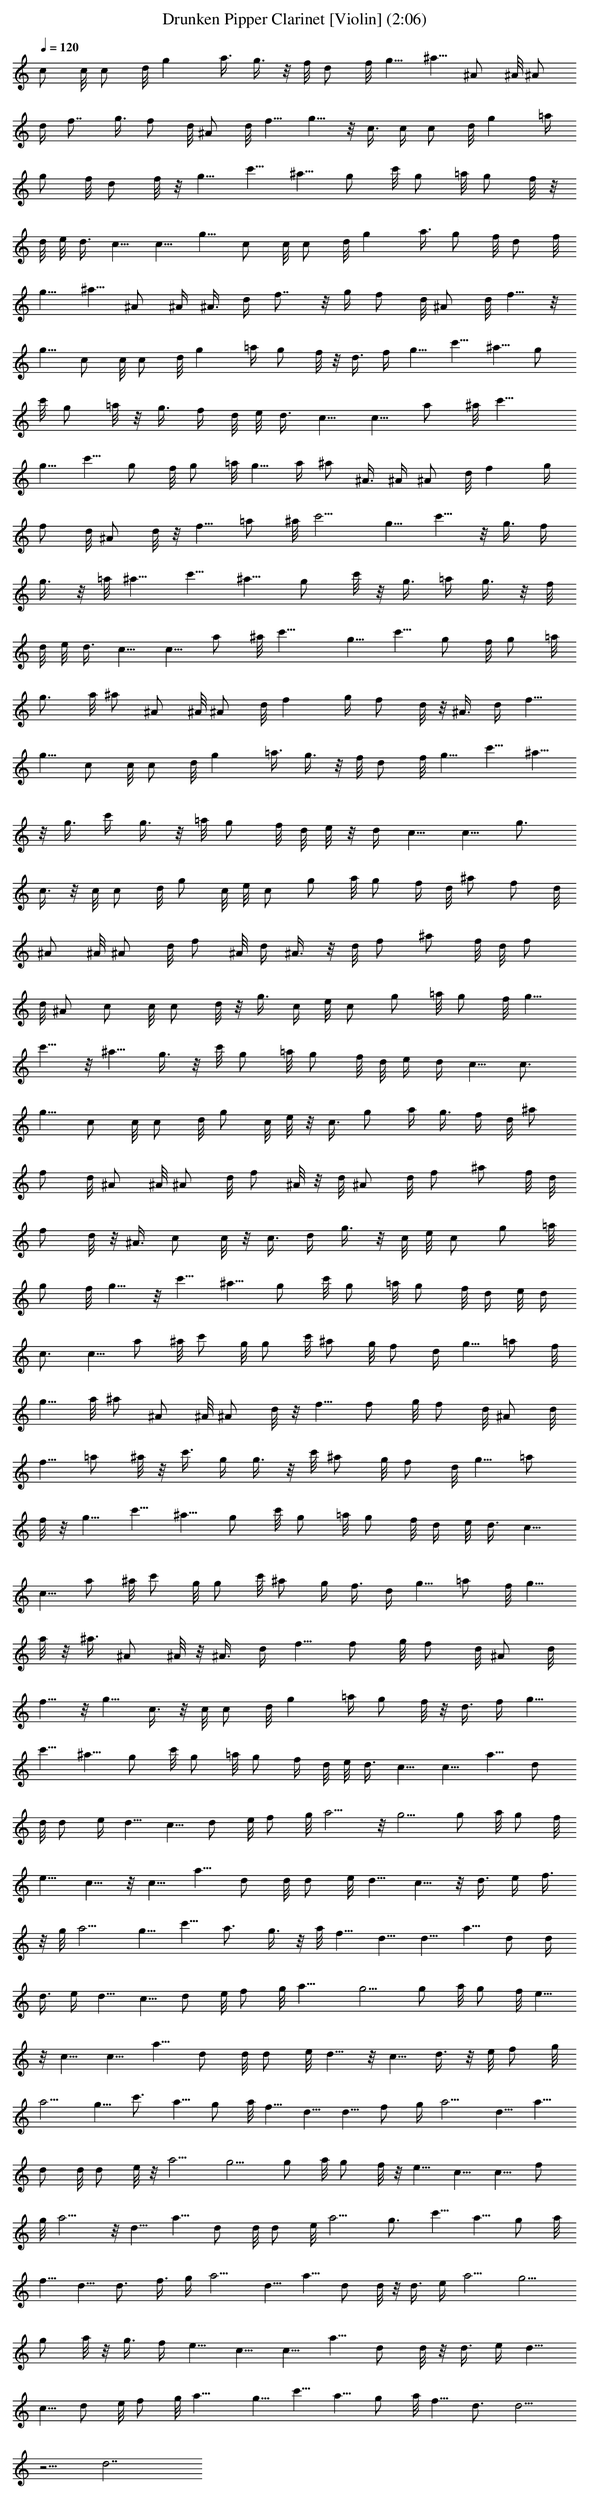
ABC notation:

X:1
T: Drunken Pipper Clarinet [Violin] (2:06)
L: 1/4
Q: 120
K: C
c/2 c/8 c/2 d/8 g a3/8 g3/8 z/8 f/8 d/2 f/8 g5/8 ^a5/8 ^A/2 ^A/8 ^A/2
d/4 f7/8 g3/8 f/2 d/8 ^A/2 d/8 f5/8 g5/8 z/8 c3/8 c/4 c/2 d/8 g =a/4
g/2 f/8 d/2 f/8 z/8 g5/8 c'5/8 ^a5/8 g/2 c'/8 g/2 =a/8 g/2 f/8 z/8
d/8 e/8 d3/8 c5/8 c5/8 g5/8 c/2 c/8 c/2 d/8 g a3/8 g/2 f/8 d/2 f/8
g5/8 ^a5/8 ^A/2 ^A/4 ^A3/8 d/4 f7/8 z/8 g/4 f/2 d/8 ^A/2 d/8 f5/8 z/8
g5/8 c/2 c/8 c/2 d/8 g =a/4 g/2 f/8 z/8 d3/8 f/4 g5/8 c'5/8 ^a5/8 g/2
c'/8 g/2 =a/8 z/8 g3/8 f/4 d/8 e/8 d3/8 c5/8 c5/8 a/2 ^a/8 c'11/8
g5/8 c'5/8 g/2 f/8 g/2 =a/8 g5/8 a/4 ^a/2 ^A3/8 ^A/4 ^A/2 d/8 f g/4
f/2 d/8 ^A/2 d/8 z/8 f5/8 =a/2 ^a/8 c'5/4 g5/8 c'5/8 z/8 g3/8 f/4
g3/8 z/8 =a/8 ^a5/8 c'5/8 ^a5/8 g/2 c'/8 z/8 g3/8 =a/4 g3/8 z/8 f/8
d/8 e/8 d3/8 c5/8 c5/8 a/2 ^a/8 c'11/8 g5/8 c'5/8 g/2 f/8 g/2 =a/8
g3/4 a/8 ^a/2 ^A/2 ^A/8 ^A/2 d/8 f g/4 f/2 d/8 z/8 ^A3/8 d/4 f5/8
g5/8 c/2 c/8 c/2 d/8 g =a3/8 g3/8 z/8 f/8 d/2 f/8 g5/8 c'5/8 ^a5/8
z/8 g3/8 c'/4 g3/8 z/8 =a/8 g/2 f/8 d/8 e/8 z/8 d/4 c5/8 c5/8 g3/4
c3/8 z/8 c/8 c/2 d/8 g/2 c/8 e/8 c/2 g/2 a/8 g/2 f/4 d/8 ^a/2 f/2 d/8
^A/2 ^A/8 ^A/2 d/8 f/2 ^A/8 d/4 ^A3/8 z/8 d/8 f/2 ^a/2 f/8 d/8 f/2
d/8 ^A/2 c/2 c/8 c/2 d/8 z/8 g3/8 c/4 e/8 c/2 g/2 =a/8 g/2 f/8 g5/8
c'5/8 z/8 ^a5/8 g3/8 z/8 c'/8 g/2 =a/8 g/2 f/8 d/8 e/4 d/4 c5/8 c3/4
g5/8 c/2 c/8 c/2 d/8 g/2 c/8 e/8 z/8 c3/8 g/2 a/4 g3/8 f/4 d/8 ^a/2
f/2 d/8 ^A/2 ^A/8 ^A/2 d/8 f/2 ^A/8 z/8 d/8 ^A/2 d/8 f/2 ^a/2 f/8 d/8
f/2 d/8 z/8 ^A3/8 c/2 c/8 z/8 c3/8 d/4 g3/8 z/8 c/8 e/8 c/2 g/2 =a/8
g/2 f/8 g5/8 z/8 c'5/8 ^a5/8 g/2 c'/8 g/2 =a/8 g/2 f/8 d/4 e/8 d/4
c3/4 c5/8 a/2 ^a/8 c'/2 g/8 g/2 c'/8 ^a/2 g/8 f/2 d/4 g5/8 =a/2 f/8
g5/8 a/8 ^a/2 ^A/2 ^A/8 ^A/2 d/8 z/8 f5/8 f/2 g/8 f/2 d/8 ^A/2 d/8
f5/8 =a/2 ^a/8 z/8 c'3/8 g/4 g3/8 z/8 c'/8 ^a/2 g/8 f/2 d/8 g5/8 =a/2
f/8 z/8 g5/8 c'5/8 ^a5/8 g/2 c'/8 g/2 =a/8 g/2 f/8 d/4 e/8 d3/8 c5/8
c5/8 a/2 ^a/8 c'/2 g/8 g/2 c'/8 ^a/2 g/4 f3/8 d/4 g5/8 =a/2 f/8 g5/8
a/8 z/8 ^a3/8 ^A/2 ^A/8 z/8 ^A3/8 d/4 f5/8 f/2 g/8 f/2 d/8 ^A/2 d/8
f5/8 z/8 g5/8 c3/8 z/8 c/8 c/2 d/8 g =a/4 g/2 f/8 z/8 d3/8 f/4 g5/8
c'5/8 ^a5/8 g/2 c'/8 g/2 =a/8 g/2 f/4 d/8 e/8 d3/8 c5/8 c5/8 a5/8 d/2
d/8 d/2 e/4 d5/8 c5/8 d/2 e/8 f/2 g/8 a5/4 z/8 g5/4 g/2 a/8 g/2 f/8
e5/8 c5/8 z/8 c5/8 a5/8 d/2 d/8 d/2 e/8 d5/8 c5/8 z/8 d3/8 e/4 f3/8
z/8 g/8 a5/4 g5/8 c'5/8 a3/4 g3/8 z/8 a/8 f5/8 d5/8 d5/8 a5/8 d/2 d/4
d3/8 e/4 d5/8 c5/8 d/2 e/8 f/2 g/8 a11/8 g5/4 g/2 a/8 g/2 f/8 e5/8
z/8 c5/8 c5/8 a5/8 d/2 d/8 d/2 e/8 d5/8 z/8 c5/8 d3/8 z/8 e/8 f/2 g/8
a5/4 g5/8 c'3/4 a5/8 g/2 a/8 f5/8 d5/8 d5/8 f/2 g/4 a5/4 d5/8 a5/8
d/2 d/8 d/2 e/8 z/8 a5/4 g5/4 g/2 a/8 g/2 f/8 z/8 e5/8 c5/8 c5/8 f/2
g/8 a5/4 z/8 d5/8 a5/8 d/2 d/8 d/2 e/8 a5/4 g3/4 c'5/8 a5/8 g/2 a/8
f5/8 d5/8 d3/4 f3/8 g/4 a5/4 d5/8 a5/8 d/2 d/8 z/8 d3/8 e/4 a5/4 g5/4
g/2 a/8 z/8 g3/8 f/4 e5/8 c5/8 c5/8 a5/8 d/2 d/8 z/8 d3/8 e/4 d5/8
c5/8 d/2 e/8 f/2 g/8 a11/8 g5/8 c'5/8 a5/8 g/2 a/8 f5/8 d3/4 d5/4
z5/4 d7/2
